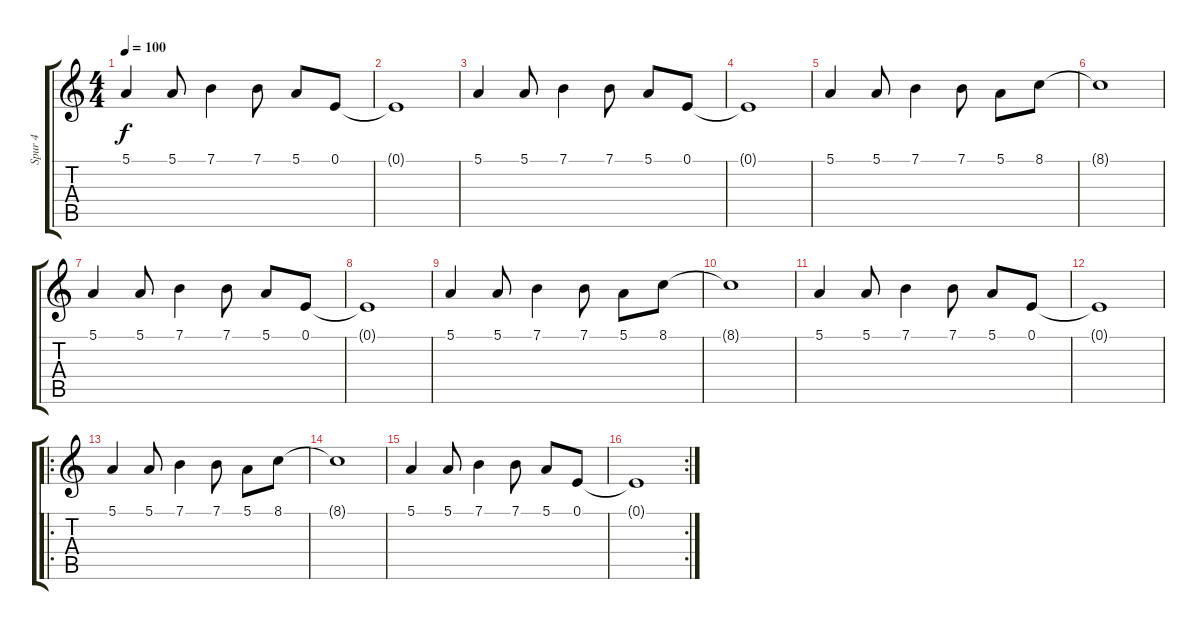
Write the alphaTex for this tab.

\track ("Spur 4" "Spur 4") {instrument musicbox}
\staff {score tabs}
\tuning (E4 B3 G3 D3 A2 E2) {hide}
\ts (4 4)
\tempo 100
\clef g2
\ks c
5.1.4{dy f} 5.1.8 7.1.4 7.1.8 5.1.8 0.1.8 |
0.1{t}.1 |
5.1.4 5.1.8 7.1.4 7.1.8 5.1.8 0.1.8 |
0.1{t}.1 |
5.1.4{instrument musicbox} 5.1.8 7.1.4 7.1.8 5.1.8 8.1.8 |
8.1{t}.1 |
5.1.4 5.1.8 7.1.4 7.1.8 5.1.8 0.1.8 |
0.1{t}.1 |
5.1.4 5.1.8 7.1.4 7.1.8 5.1.8 8.1.8 |
8.1{t}.1 |
5.1.4 5.1.8 7.1.4 7.1.8 5.1.8 0.1.8 |
0.1{t}.1 |
\ro
5.1.4 5.1.8 7.1.4 7.1.8 5.1.8 8.1.8 |
8.1{t}.1 |
5.1.4 5.1.8 7.1.4 7.1.8 5.1.8 0.1.8 |
\rc 2
0.1{t}.1
